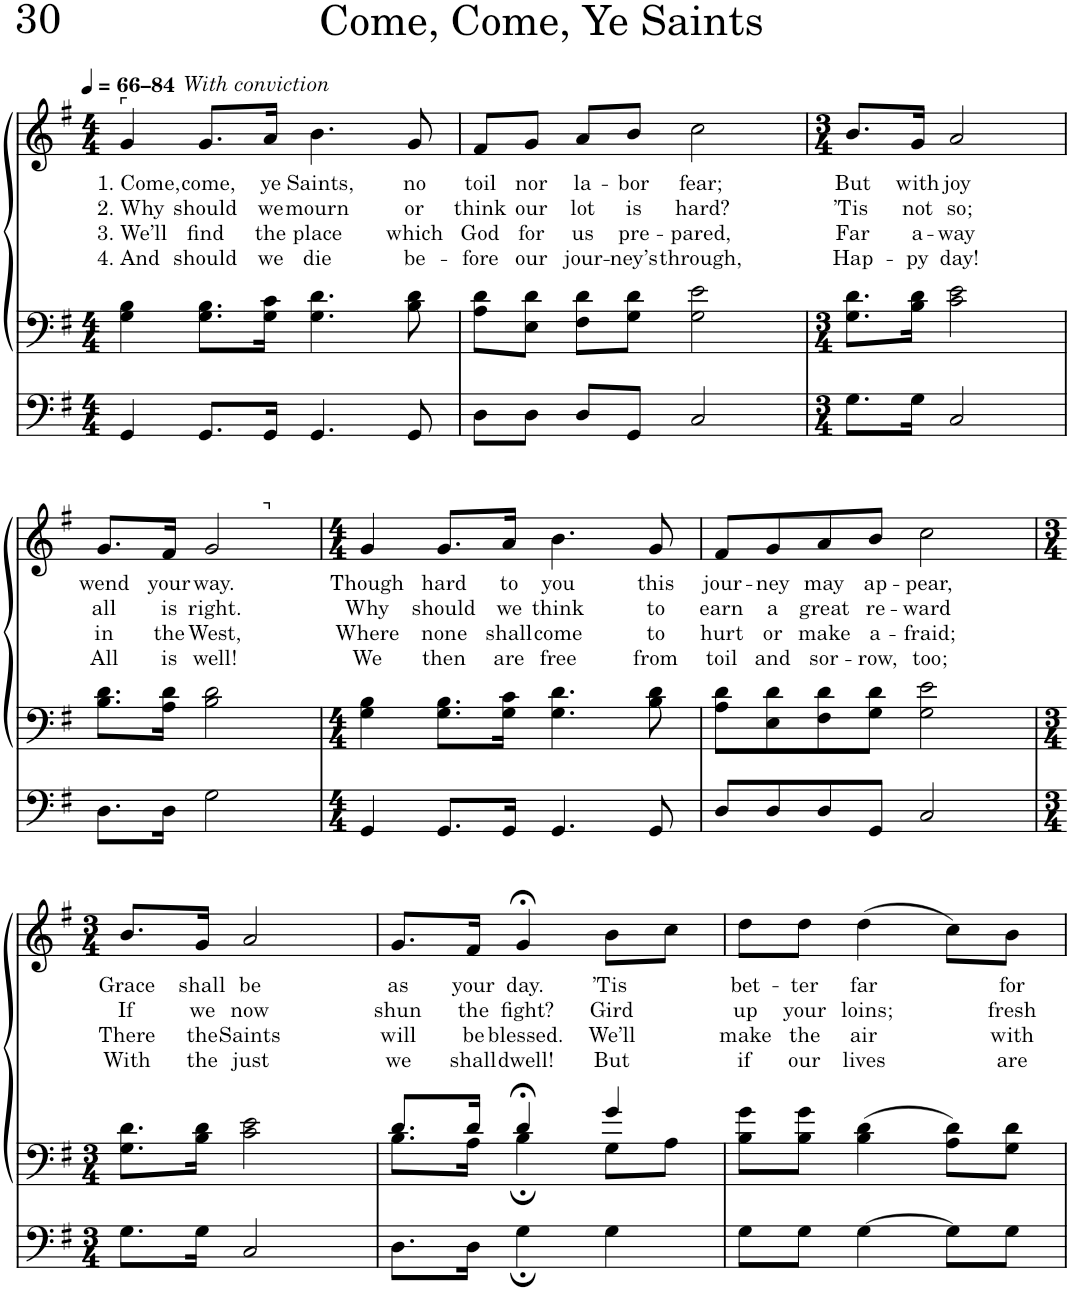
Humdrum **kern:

**kern	**kern	**kern	**text	**text	**text	**text
*part1	*part1	*part1	*part1	*part1	*part1	*part1
*staff3	*staff2	*staff1	*staff1	*staff1	*staff1	*staff1
*I"Organ	*	*	*	*	*	*
*I'Org.	*	*	*	*	*	*
*clefF4	*clefF4	*clefG2	*	*	*	*
*k[f#]	*k[f#]	*k[f#]	*	*	*	*
*M4/4	*M4/4	*M4/4	*	*	*	*
*MM66	*MM66	*MM66	*	*	*	*
=1	=1	=1	=1	=1	=1	=1
!	!	!LO:TX:a:t=⌜	!	!	!	!
!	!	!LO:TX:a:B:t=–84	!	!	!	!
!	!	!	!LO:LY:b	!LO:LY:b	!LO:LY:b	!LO:LY:b
4GG/	4G\ 4B\	4g/	1. Come,	2. Why	3. We’ll	4. And
!	!	!LO:TX:a:i:t=With conviction	!	!	!	!
!	!	!	!LO:LY:b	!LO:LY:b	!LO:LY:b	!LO:LY:b
8.GG/L	8.G\ 8.B\L	8.g/L	come,	should	find	should
!	!	!	!LO:LY:b	!LO:LY:b	!LO:LY:b	!LO:LY:b
16GG/Jk	16G\ 16c\Jk	16a/Jk	ye	we	the	we
!	!	!	!LO:LY:b	!LO:LY:b	!LO:LY:b	!LO:LY:b
4.GG/	4.G\ 4.d\	4.b\	Saints,	mourn	place	die
!	!	!	!LO:LY:b	!LO:LY:b	!LO:LY:b	!LO:LY:b
8GG/	8B\ 8d\	8g/	no	or	which	be-
=2	=2	=2	=2	=2	=2	=2
!	!	!	!LO:LY:b	!LO:LY:b	!LO:LY:b	!LO:LY:b
8D\L	8A\ 8d\L	8f#/L	toil	think	God	-fore
!	!	!	!LO:LY:b	!LO:LY:b	!LO:LY:b	!LO:LY:b
8D\J	8E\ 8d\J	8g/J	nor	our	for	our
!	!	!	!LO:LY:b	!LO:LY:b	!LO:LY:b	!LO:LY:b
8D/L	8F#\ 8d\L	8a/L	la-	lot	us	jour-
!	!	!	!LO:LY:b	!LO:LY:b	!LO:LY:b	!LO:LY:b
8GG/J	8G\ 8d\J	8b/J	-bor	is	pre-	-ney’s
!	!	!	!LO:LY:b	!LO:LY:b	!LO:LY:b	!LO:LY:b
2C/	2G\ 2e\	2cc\	fear;	hard?	-pared,	through,
=3	=3	=3	=3	=3	=3	=3
*M3/4	*M3/4	*M3/4	*	*	*	*
!	!	!	!LO:LY:b	!LO:LY:b	!LO:LY:b	!LO:LY:b
8.G\L	8.G\ 8.d\L	8.b/L	But	’Tis	Far	Hap-
!	!	!	!LO:LY:b	!LO:LY:b	!LO:LY:b	!LO:LY:b
16G\Jk	16B\ 16d\Jk	16g/Jk	with	not	a-	-py
!	!	!	!LO:LY:b	!LO:LY:b	!LO:LY:b	!LO:LY:b
2C/	2c\ 2e\	2a/	joy	so;	-way	day!
!!LO:LB:g=z
=4	=4	=4	=4	=4	=4	=4
!	!	!	!LO:LY:b	!LO:LY:b	!LO:LY:b	!LO:LY:b
*	*	*^	*	*	*	*
8.D\L	8.B\ 8.d\L	8.g/L	2ryy	wend	all	in	All
!	!	!	!	!LO:LY:b	!LO:LY:b	!LO:LY:b	!LO:LY:b
16D\Jk	16A\ 16d\Jk	16f#/Jk	.	your	is	the	is
!	!	!	!	!LO:LY:b	!LO:LY:b	!LO:LY:b	!LO:LY:b
2G\	2B\ 2d\	2g/	.	way.	right.	West,	well!
!	!	!	!LO:TX:a:t=⌝	!	!	!	!
.	.	.	4ryy	.	.	.	.
*	*	*v	*v	*	*	*	*
=5	=5	=5	=5	=5	=5	=5
*M4/4	*M4/4	*M4/4	*	*	*	*
*	*	*^	*	*	*	*
!	!	!	!	!LO:LY:b	!LO:LY:b	!LO:LY:b	!LO:LY:b
*	*	*v	*v	*	*	*	*
4GG/	4G\ 4B\	4g/	Though	Why	Where	We
!	!	!	!LO:LY:b	!LO:LY:b	!LO:LY:b	!LO:LY:b
8.GG/L	8.G\ 8.B\L	8.g/L	hard	should	none	then
!	!	!	!LO:LY:b	!LO:LY:b	!LO:LY:b	!LO:LY:b
16GG/Jk	16G\ 16c\Jk	16a/Jk	to	we	shall	are
!	!	!	!LO:LY:b	!LO:LY:b	!LO:LY:b	!LO:LY:b
4.GG/	4.G\ 4.d\	4.b\	you	think	come	free
!	!	!	!LO:LY:b	!LO:LY:b	!LO:LY:b	!LO:LY:b
8GG/	8B\ 8d\	8g/	this	to	to	from
=6	=6	=6	=6	=6	=6	=6
!	!	!	!LO:LY:b	!LO:LY:b	!LO:LY:b	!LO:LY:b
8D/L	8A\ 8d\L	8f#/L	jour-	earn	hurt	toil
!	!	!	!LO:LY:b	!LO:LY:b	!LO:LY:b	!LO:LY:b
8D/	8E\ 8d\	8g/	-ney	a	or	and
!	!	!	!LO:LY:b	!LO:LY:b	!LO:LY:b	!LO:LY:b
8D/	8F#\ 8d\	8a/	may	great	make	sor-
!	!	!	!LO:LY:b	!LO:LY:b	!LO:LY:b	!LO:LY:b
8GG/J	8G\ 8d\J	8b/J	ap-	re-	a-	-row,
!	!	!	!LO:LY:b	!LO:LY:b	!LO:LY:b	!LO:LY:b
2C/	2G\ 2e\	2cc\	-pear,	-ward	-fraid;	too;
!!LO:LB:g=z
=7	=7	=7	=7	=7	=7	=7
*M3/4	*M3/4	*M3/4	*	*	*	*
!	!	!	!LO:LY:b	!LO:LY:b	!LO:LY:b	!LO:LY:b
8.G\L	8.G\ 8.d\L	8.b/L	Grace	If	There	With
!	!	!	!LO:LY:b	!LO:LY:b	!LO:LY:b	!LO:LY:b
16G\Jk	16B\ 16d\Jk	16g/Jk	shall	we	the	the
!	!	!	!LO:LY:b	!LO:LY:b	!LO:LY:b	!LO:LY:b
2C/	2c\ 2e\	2a/	be	now	Saints	just
=8	=8	=8	=8	=8	=8	=8
*	*^	*	*	*	*	*
!	!	!	!	!LO:LY:b	!LO:LY:b	!LO:LY:b	!LO:LY:b
8.D\L	8.d/L	8.B\L	8.g/L	as	shun	will	we
!	!	!	!	!LO:LY:b	!LO:LY:b	!LO:LY:b	!LO:LY:b
16D\Jk	16d/Jk	16A\Jk	16f#/Jk	your	the	be	shall
!	!	!	!	!LO:LY:b	!LO:LY:b	!LO:LY:b	!LO:LY:b
4G;\	4d;</	4B;\	4g;</	day.	fight?	blessed.	dwell!
!	!	!	!	!LO:LY:b	!LO:LY:b	!LO:LY:b	!LO:LY:b
4G\	4g/	8G\L	8b\L	’Tis	Gird	We’ll	But
.	.	8A\J	8cc\J	.	.	.	.
=9	=9	=9	=9	=9	=9	=9	=9
!	!	!	!	!LO:LY:b	!LO:LY:b	!LO:LY:b	!LO:LY:b
*	*v	*v	*	*	*	*	*
8G\L	8B\ 8g\L	8dd\L	bet-	up	make	if
!	!	!	!LO:LY:b	!LO:LY:b	!LO:LY:b	!LO:LY:b
8G\J	8B\ 8g\J	8dd\J	-ter	your	the	our
!	!	!	!LO:LY:b	!LO:LY:b	!LO:LY:b	!LO:LY:b
[4G\	4B\ 4d\	(4dd\	far	loins;	air	lives
8G\L]	8A\ 8d\L	8cc\L)	.	.	.	.
!	!	!	!LO:LY:b	!LO:LY:b	!LO:LY:b	!LO:LY:b
8G\J	8G\ 8d\J	8b\J	for	fresh	with	are
=	=	=	=	=	=	=
*-	*-	*-	*-	*-	*-	*-
